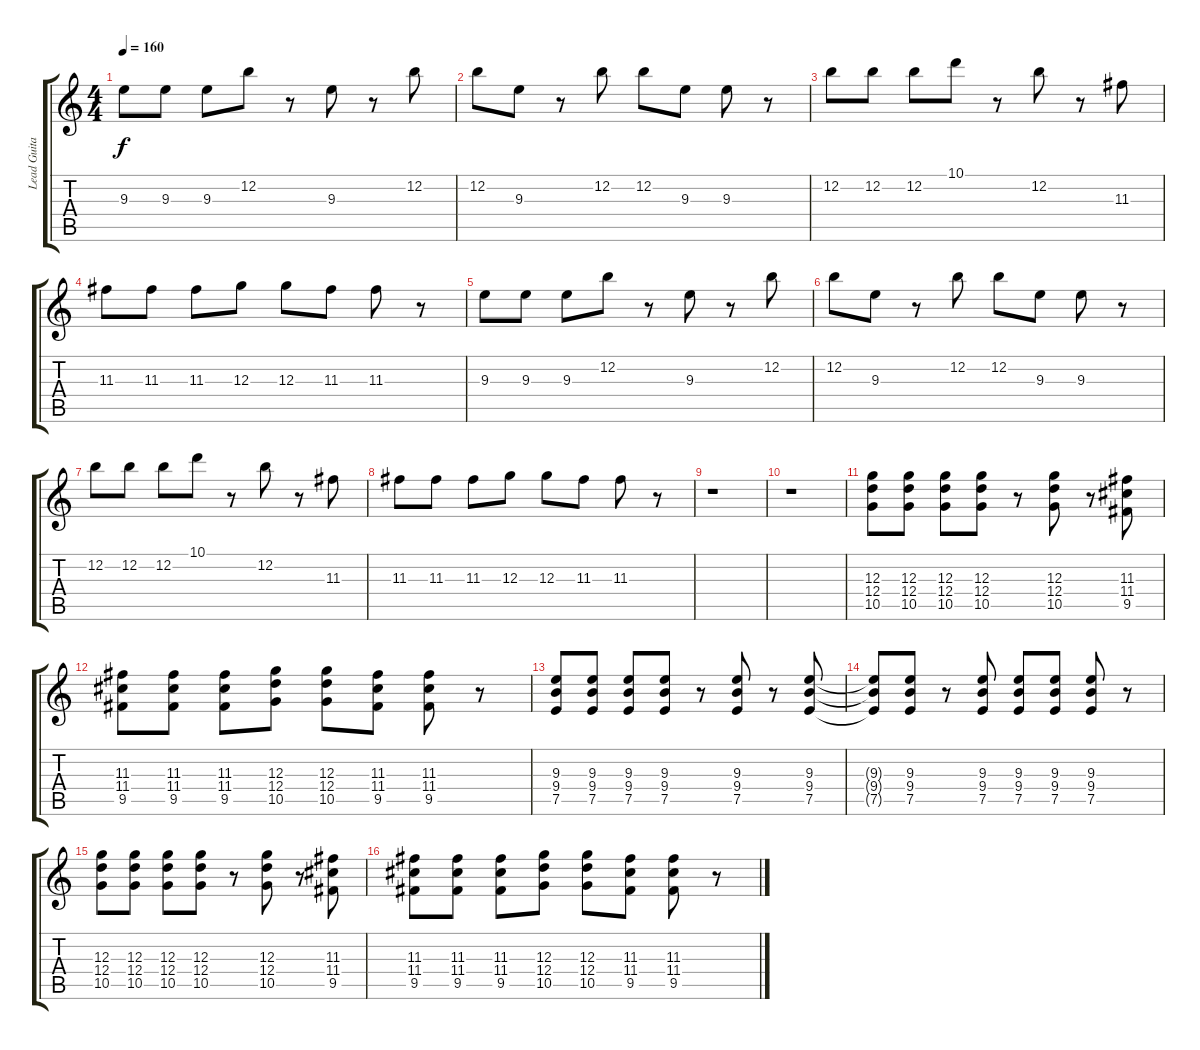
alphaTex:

\track ("Lead Guitar" "Lead Guita") {instrument overdrivenguitar}
\staff {score tabs}
\tuning (E4 B3 G3 D3 A2 E2) {hide}
\ts (4 4)
\tempo 160
\clef g2
\ks c
9.3.8{dy f} 9.3.8 9.3.8 12.2.8 r.8 9.3.8 r.8 12.2.8 |
12.2.8 9.3.8 r.8 12.2.8 12.2.8 9.3.8 9.3.8 r.8 |
12.2.8 12.2.8 12.2.8 10.1.8 r.8 12.2.8 r.8 11.3.8 |
11.3.8 11.3.8 11.3.8 12.3.8 12.3.8 11.3.8 11.3.8 r.8 |
9.3.8 9.3.8 9.3.8 12.2.8 r.8 9.3.8 r.8 12.2.8 |
12.2.8 9.3.8 r.8 12.2.8 12.2.8 9.3.8 9.3.8 r.8 |
12.2.8 12.2.8 12.2.8 10.1.8 r.8 12.2.8 r.8 11.3.8 |
11.3.8 11.3.8 11.3.8 12.3.8 12.3.8 11.3.8 11.3.8 r.8 |
r.1 |
r.1 |
(12.3 12.4 10.5).8 (12.3 12.4 10.5).8 (12.3 12.4 10.5).8 (12.3 12.4 10.5).8 r.8 (12.3 12.4 10.5).8 r.8 (11.3 11.4 9.5).8 |
(11.3 11.4 9.5).8 (11.3 11.4 9.5).8 (11.3 11.4 9.5).8 (12.3 12.4 10.5).8 (12.3 12.4 10.5).8 (11.3 11.4 9.5).8 (11.3 11.4 9.5).8 r.8 |
(9.3 9.4 7.5).8 (9.3 9.4 7.5).8 (9.3 9.4 7.5).8 (9.3 9.4 7.5).8 r.8 (9.3 9.4 7.5).8 r.8 (9.3 9.4 7.5).8 |
(9.3{t} 9.4{t} 7.5{t}).8 (9.3 9.4 7.5).8 r.8 (9.3 9.4 7.5).8 (9.3 9.4 7.5).8 (9.3 9.4 7.5).8 (9.3 9.4 7.5).8 r.8 |
(12.3 12.4 10.5).8 (12.3 12.4 10.5).8 (12.3 12.4 10.5).8 (12.3 12.4 10.5).8 r.8 (12.3 12.4 10.5).8 r.8 (11.3 11.4 9.5).8 |
(11.3 11.4 9.5).8 (11.3 11.4 9.5).8 (11.3 11.4 9.5).8 (12.3 12.4 10.5).8 (12.3 12.4 10.5).8 (11.3 11.4 9.5).8 (11.3 11.4 9.5).8 r.8
